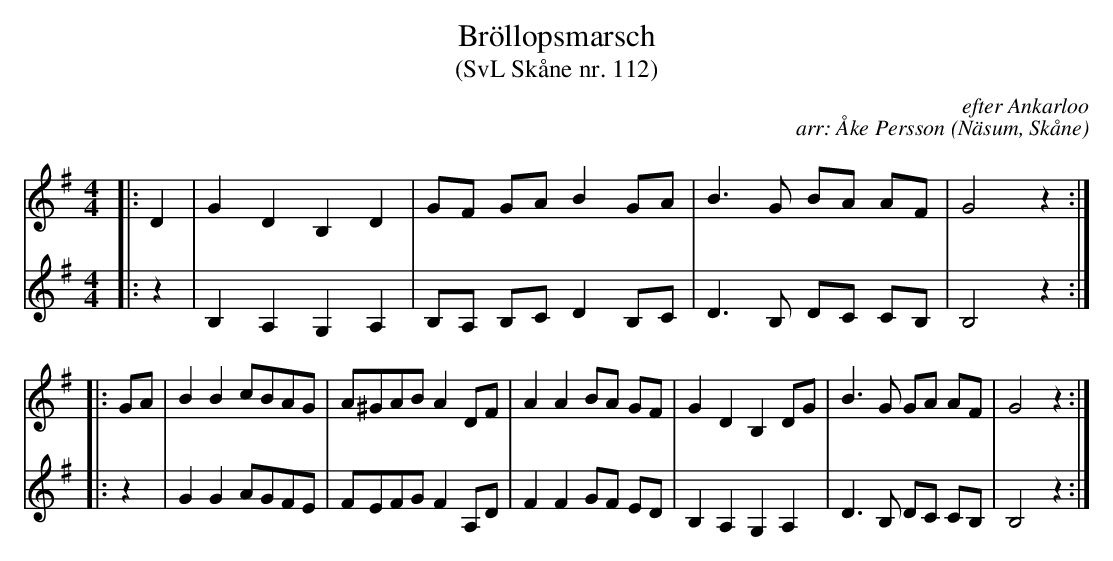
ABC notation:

X:1
T:Bröllopsmarsch
T:(SvL Skåne nr. 112)
C:efter Ankarloo
C:arr: Åke Persson
O:Näsum, Skåne
M:4/4
L:1/8
K:G
V:1
|: D2 | G2 D2 B,2 D2 | GF GA B2 GA | B3 G BA AF | G4 z2 :|
|: GA | B2 B2 cBAG | A^GAB A2 DF | A2 A2 BA GF | G2 D2 B,2 DG | B3 G GA AF | G4 z2 :|
V:2
|: z2 | B,2 A,2 G,2 A,2 | B,A, B,C D2 B,C | D3 B, DC CB, | B,4 z2 :|
|: z2 | G2 G2 AGFE | FEFG F2 A,D | F2 F2 GF ED | B,2 A,2 G,2 A,2 | D3 B, DC CB, | B,4 z2 :|
